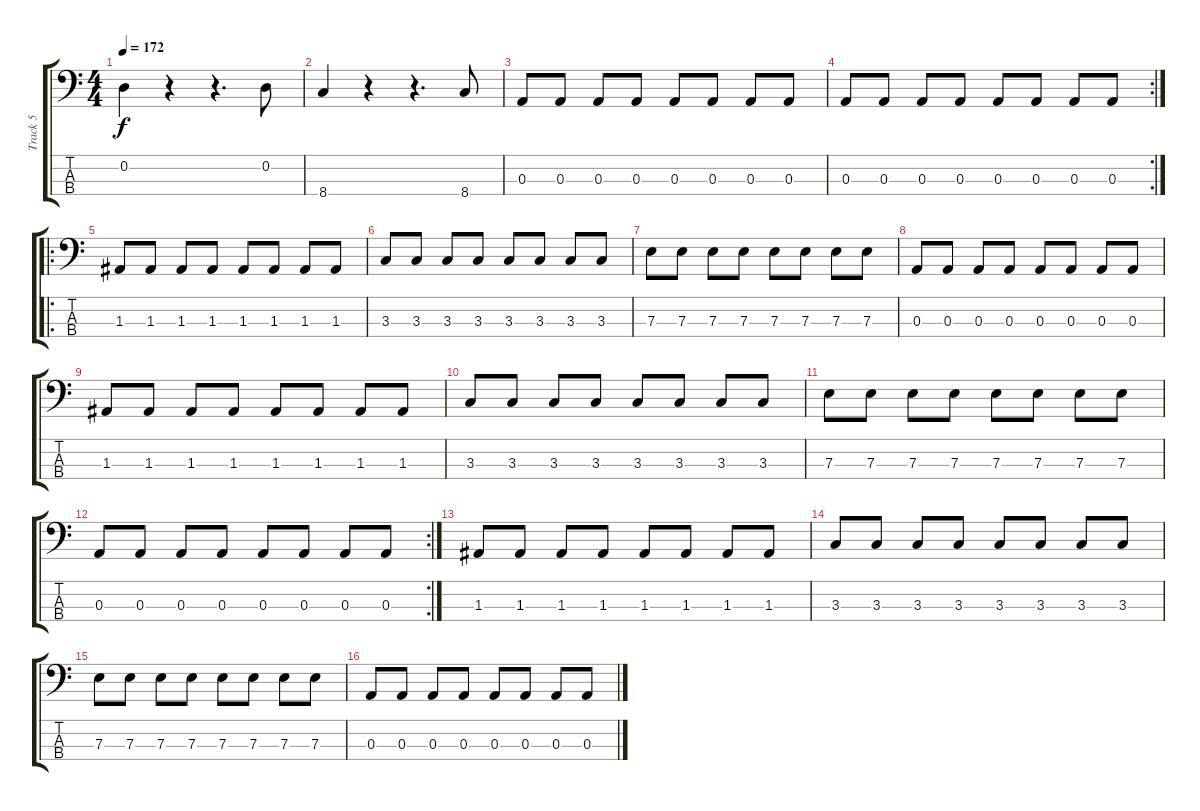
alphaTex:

\track ("Track 5" "Track 5") {instrument electricbassfinger}
\staff {score tabs}
\tuning (G2 D2 A1 E1) {hide}
\ts (4 4)
\tempo 172
\clef f4
\ks c
0.2.4{dy f} r.4 r.4{d} 0.2.8 |
8.4.4 r.4 r.4{d} 8.4.8 |
0.3.8 0.3.8 0.3.8 0.3.8 0.3.8 0.3.8 0.3.8 0.3.8 |
\rc 2
0.3.8 0.3.8 0.3.8 0.3.8 0.3.8 0.3.8 0.3.8 0.3.8 |
\ro
1.3.8 1.3.8 1.3.8 1.3.8 1.3.8 1.3.8 1.3.8 1.3.8 |
3.3.8 3.3.8 3.3.8 3.3.8 3.3.8 3.3.8 3.3.8 3.3.8 |
7.3.8 7.3.8 7.3.8 7.3.8 7.3.8 7.3.8 7.3.8 7.3.8 |
0.3.8 0.3.8 0.3.8 0.3.8 0.3.8 0.3.8 0.3.8 0.3.8 |
1.3.8 1.3.8 1.3.8 1.3.8 1.3.8 1.3.8 1.3.8 1.3.8 |
3.3.8 3.3.8 3.3.8 3.3.8 3.3.8 3.3.8 3.3.8 3.3.8 |
7.3.8 7.3.8 7.3.8 7.3.8 7.3.8 7.3.8 7.3.8 7.3.8 |
\rc 2
0.3.8 0.3.8 0.3.8 0.3.8 0.3.8 0.3.8 0.3.8 0.3.8 |
1.3.8 1.3.8 1.3.8 1.3.8 1.3.8 1.3.8 1.3.8 1.3.8 |
3.3.8 3.3.8 3.3.8 3.3.8 3.3.8 3.3.8 3.3.8 3.3.8 |
7.3.8 7.3.8 7.3.8 7.3.8 7.3.8 7.3.8 7.3.8 7.3.8 |
0.3.8 0.3.8 0.3.8 0.3.8 0.3.8 0.3.8 0.3.8 0.3.8
